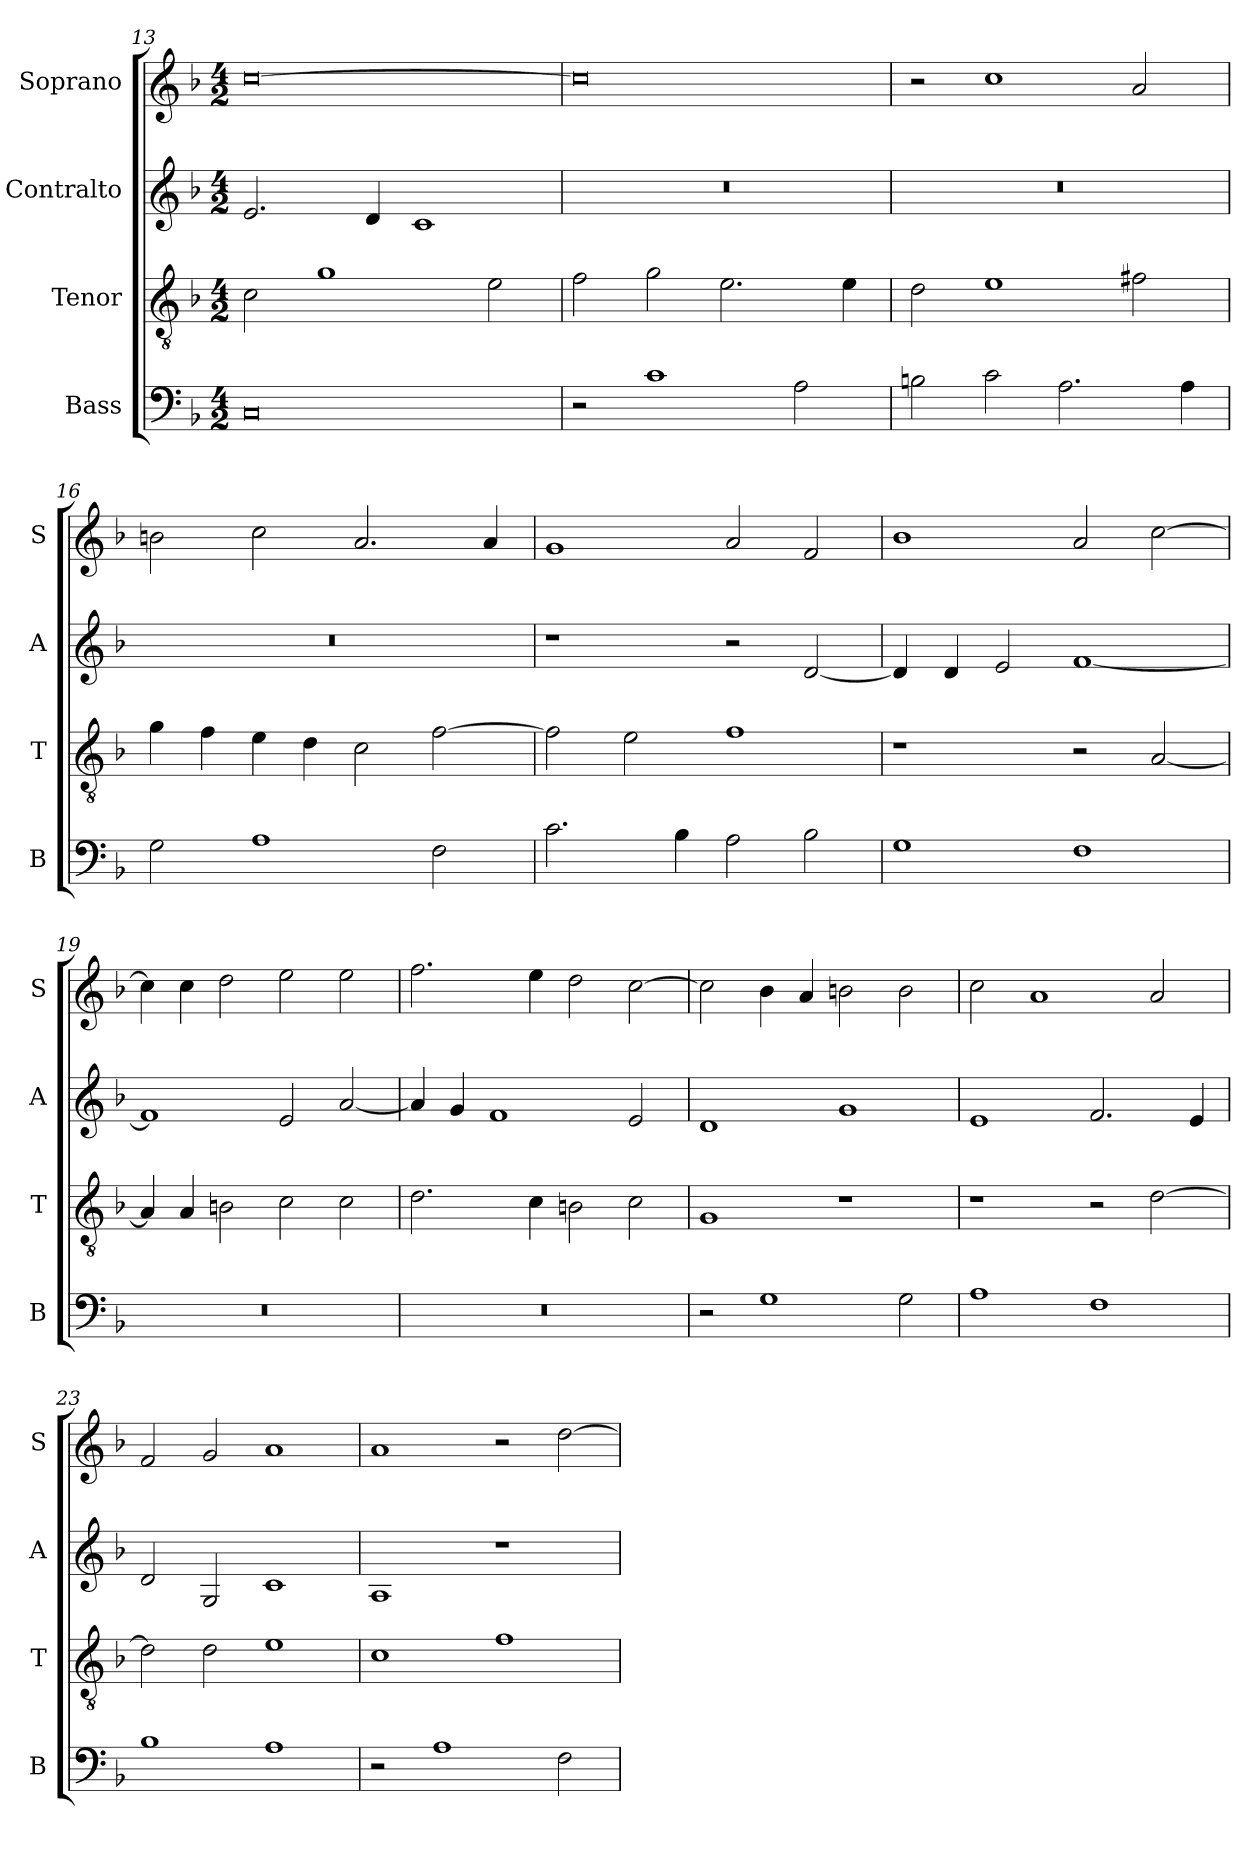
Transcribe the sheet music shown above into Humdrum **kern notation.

**kern	**kern	**kern	**kern
*part4	*part3	*part2	*part1
*staff4	*staff3	*staff2	*staff1
*I"Bass	*I"Tenor	*I"Contralto	*I"Soprano
*I'B	*I'T	*I'A	*I'S
*clefF4	*clefGv2	*clefG2	*clefG2
*k[b-]	*k[b-]	*k[b-]	*k[b-]
*F:ion	*F:ion	*F:ion	*F:ion
*M4/2	*M4/2	*M4/2	*M4/2
=13	=13	=13	=13
0C	2c	2.e	[0cc
.	1g	.	.
.	.	4d	.
.	.	1c	.
.	2e	.	.
=14	=14	=14	=14
2r	2f	0r	0cc]
1c	2g	.	.
.	2.e	.	.
2A	.	.	.
.	4e	.	.
=15	=15	=15	=15
2Bn	2d	0r	2r
2c	1e	.	1cc
2.A	.	.	.
.	2f#X	.	2a
4A	.	.	.
=16	=16	=16	=16
2G	4g	0r	2bn
.	4f	.	.
1A	4e	.	2cc
.	4d	.	.
.	2c	.	2.a
2F	[2f	.	.
.	.	.	4a
=17	=17	=17	=17
2.c	2f]	1r	1g
.	2e	.	.
4B-	.	.	.
2A	1f	2r	2a
2B-	.	[2d	2f
=18	=18	=18	=18
1G	1r	4d]	1b-
.	.	4d	.
.	.	2e	.
1F	2r	[1f	2a
.	[2A	.	[2cc
=19	=19	=19	=19
0r	4A]	1f]	4cc]
.	4A	.	4cc
.	2Bn	.	2dd
.	2c	2e	2ee
.	2c	[2a	2ee
=20	=20	=20	=20
0r	2.d	4a]	2.ff
.	.	4g	.
.	.	1f	.
.	4c	.	4ee
.	2Bn	.	2dd
.	2c	2e	[2cc
=21	=21	=21	=21
2r	1G	1d	2cc]
1G	.	.	4b-
.	.	.	4a
.	1r	1g	2bn
2G	.	.	2b
=22	=22	=22	=22
1A	1r	1e	2cc
.	.	.	1a
1F	2r	2.f	.
.	[2d	.	2a
.	.	4e	.
=23	=23	=23	=23
1B-	2d]	2d	2f
.	2d	2G	2g
1A	1e	1c	1a
=24	=24	=24	=24
2r	1c	1A	1a
1A	.	.	.
.	1f	1r	2r
2F	.	.	[2dd
=	=	=	=
*-	*-	*-	*-
